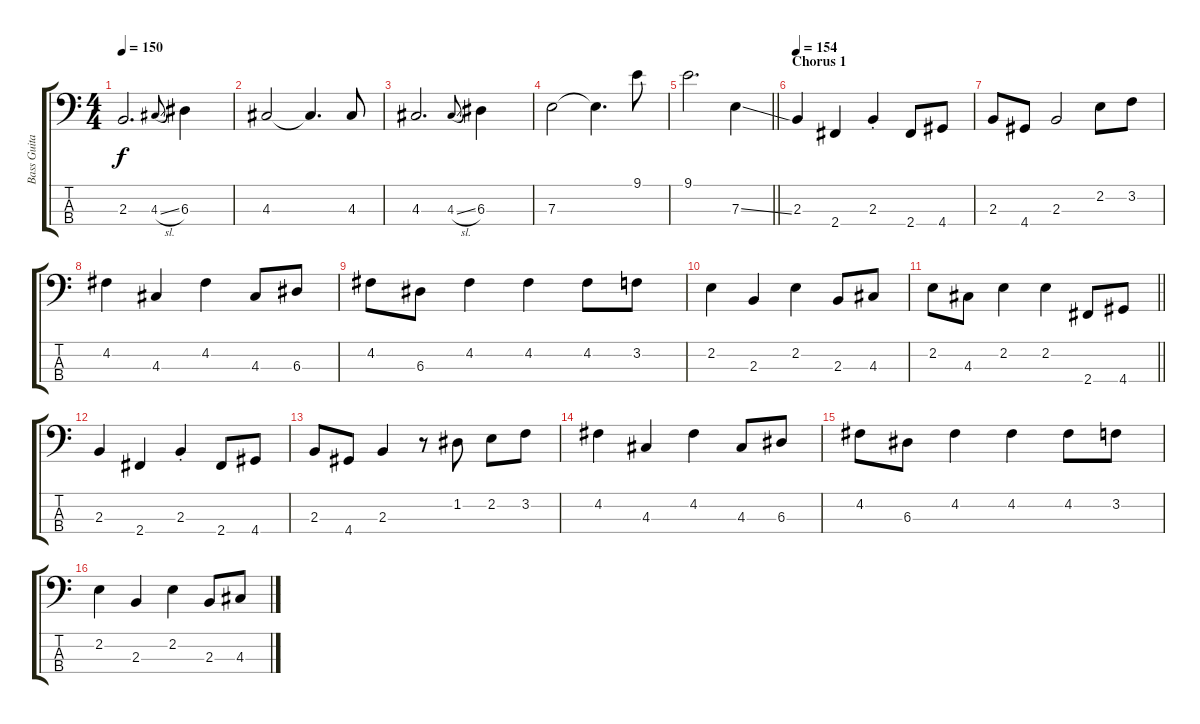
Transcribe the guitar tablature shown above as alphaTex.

\track ("Bass Guitar" "Bass Guita") {instrument electricbassfinger}
\staff {score tabs}
\tuning (G2 D2 A1 E1) {hide}
\ts (4 4)
\tempo 150
\clef f4
\ks c
2.3.2{d dy f} 4.3{sl}.8{gr onbeat} 6.3.4 |
4.3.2 4.3{t}.4{d} 4.3.8 |
4.3.2{d} 4.3{sl}.8{gr onbeat} 6.3.4 |
7.3.2 7.3{t}.4{d} 9.1.8 |
\barLineRight lightlight
9.1.2{d} 7.3{ss}.4 |
\section ("" "Chorus 1")
\tempo 154
2.3.4 2.4.4 2.3{st}.4 2.4.8 4.4.8 |
2.3.8 4.4.8 2.3.2 2.2.8 3.2.8 |
4.2.4 4.3.4 4.2.4 4.3.8 6.3.8 |
4.2.8 6.3.8 4.2.4 4.2.4 4.2.8 3.2.8 |
2.2.4 2.3.4 2.2.4 2.3.8 4.3.8 |
\barLineRight lightlight
2.2.8 4.3.8 2.2.4 2.2.4 2.4.8 4.4.8 |
2.3.4 2.4.4 2.3{st}.4 2.4.8 4.4.8 |
2.3.8 4.4.8 2.3.4 r.8 1.2.8 2.2.8 3.2.8 |
4.2.4 4.3.4 4.2.4 4.3.8 6.3.8 |
4.2.8 6.3.8 4.2.4 4.2.4 4.2.8 3.2.8 |
2.2.4 2.3.4 2.2.4 2.3.8 4.3.8
